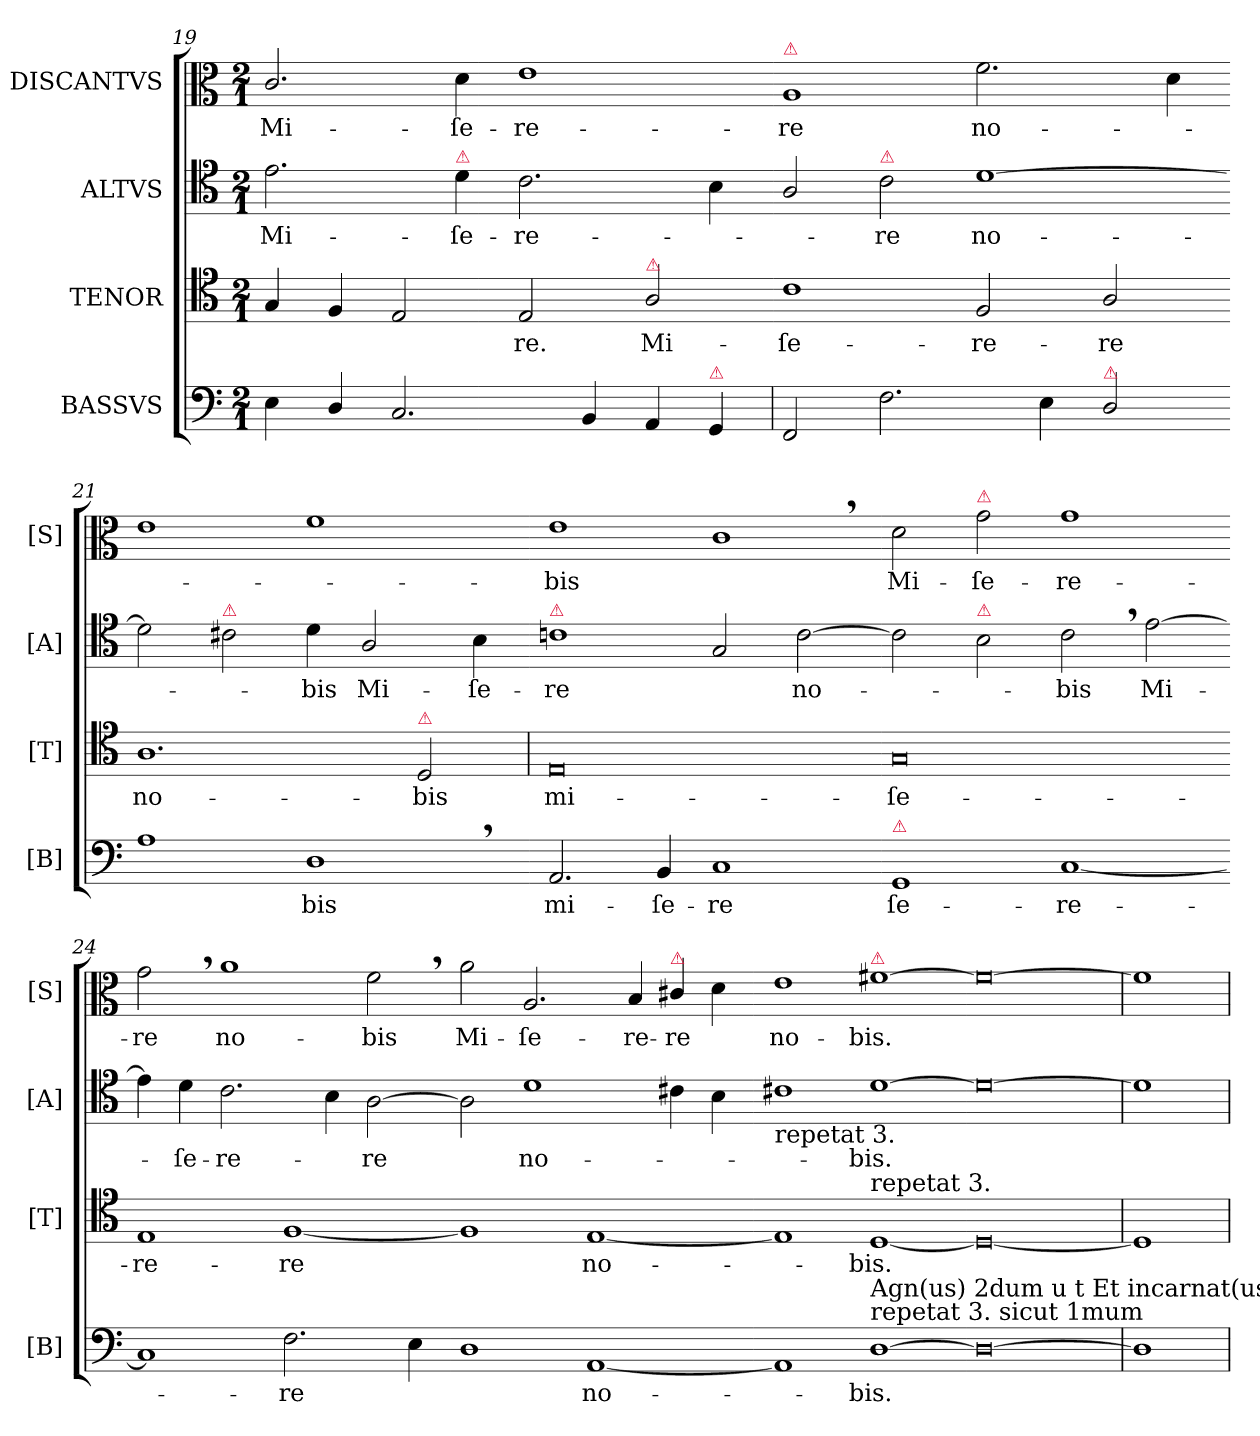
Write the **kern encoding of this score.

**kern	**text	**kern	**text	**kern	**text	**kern	**text
*part4	*part4	*part3	*part3	*part2	*part2	*part1	*part1
*staff4	*staff4	*staff3	*staff3	*staff2	*staff2	*staff1	*staff1
*I"BASSVS	*	*I"TENOR	*	*I"ALTVS	*	*I"DISCANTVS	*
*I'[B]	*	*I'[T]	*	*I'[A]	*	*I'[S]	*
*clefF4	*	*clefC4	*	*clefC4	*	*clefC3	*
*k[]	*	*k[]	*	*k[]	*	*k[]	*
*D:dor	*	*D:dor	*	*D:dor	*	*D:dor	*
*M2/1	*	*M2/1	*	*M2/1	*	*M2/1	*
=19	=19	=19	=19	=19	=19	=19	=19
4E\	.	4G/	.	2.e\	Mi-	2.c/	Mi-
4D/	.	4F/	.	.	.	.	.
2.C/	.	2E/	.	.	.	.	.
!	!	!	!	!LO:TX:a:color=crimson:t=⚠	!	!	!
.	.	.	.	4d\	-ſe-	4d\	-ſe-
.	.	2E/	-re.	2.c\	-re-	1e	-re-
4BB/	.	.	.	.	.	.	.
!	!	!LO:TX:a:color=crimson:t=⚠	!	!	!	!	!
4AA/	.	2A/	Mi-	.	.	.	.
!LO:TX:a:color=crimson:t=⚠	!	!	!	!	!	!	!
4GG/	.	.	.	4B\	.	.	.
=20	=20-	=20-	=20-	=20-	=20-	=20-	=20-
!	!	!	!	!	!	!LO:TX:a:color=crimson:t=⚠	!
2FF/	.	1c	-ſe-	2A/	.	1A	-re
!	!	!	!	!LO:TX:a:color=crimson:t=⚠	!	!	!
2.F\	.	.	.	2c\	-re	.	.
.	.	2F/	-re-	[1d	no-	2.f\	no-
4E\	.	.	.	.	.	.	.
!LO:TX:a:color=crimson:t=⚠	!	!	!	!	!	!	!
2D/	.	2A/	-re	.	.	.	.
.	.	.	.	.	.	4d\	.
=21-	=21-	=21-	=21-	=21-	=21-	=21-	=21-
1A	.	1.A	no-	2d]	.	1e	.
!	!	!	!	!LO:TX:a:color=crimson:t=⚠	!	!	!
.	.	.	.	2c#X\	.	.	.
1D,>	-bis	.	.	4d\	-bis	1f	.
.	.	.	.	2A/	Mi-	.	.
!	!	!LO:TX:a:color=crimson:t=⚠	!	!	!	!	!
.	.	2D/	-bis	.	.	.	.
.	.	.	.	4B\	-ſe-	.	.
=22-	=22-	=22	=22-	=22-	=22-	=22-	=22-
!	!	!	!	!LO:TX:a:color=crimson:t=⚠	!	!	!
2.AA/	mi-	0E	mi-	1cn	-re	1e	-bis
4BB/	-ſe-	.	.	.	.	.	.
1C	-re	.	.	2G/	.	1c,>	.
.	.	.	.	[2c\	no-	.	.
=23-	=23-	=23-	=23-	=23-	=23-	=23-	=23-
!LO:TX:a:color=crimson:t=⚠	!	!	!	!	!	!	!
1GG	ſe-	0G	-ſe-	2c\]	.	2d\	Mi-
!	!	!	!	!	!	!LO:TX:a:color=crimson:t=⚠	!
!	!	!	!	!LO:TX:a:color=crimson:t=⚠	!	!	!
.	.	.	.	2B\	.	2g\	-ſe-
[1C	-re-	.	.	2c,>\	-bis	1g	-re-
.	.	.	.	[2e\	Mi-	.	.
=24-	=24-	=24-	=24-	=24-	=24-	=24-	=24-
1C]	.	1E	-re-	4e\]	.	2g,>\	-re
.	.	.	.	4d\	-ſe-	.	.
.	.	.	.	2.c\	-re-	1a	no-
2.F\	-re	[1F	-re	.	.	.	.
.	.	.	.	4B\	.	.	.
.	.	.	.	[2A\	-re	2f,>\	-bis
4E\	.	.	.	.	.	.	.
=25-	=25-	=25-	=25-	=25-	=25-	=25-	=25-
1D	.	1F]	.	2A\]	.	2a\	Mi-
.	.	.	.	1d	no-	2.A/	-ſe-
[1AA	no-	[1E	no-	.	.	.	.
.	.	.	.	.	.	4B/	-re-
!	!	!	!	!	!	!LO:TX:a:color=crimson:t=⚠	!
.	.	.	.	4c#X\	.	4c#X/	-re
.	.	.	.	4B\	.	4d\	.
=26-	=26-	=26-	=26-	=26-	=26-	=26-	=26-
!	!	!	!	!LO:TX:b:t=repetat 3.	!	!	!
1AA]	.	1E]	.	1c#X	.	1e	no-
!	!	!	!	!	!	!LO:TX:a:color=crimson:t=⚠	!
!	!	!LO:TX:a:t=repetat 3.	!	!	!	!	!
!LO:TX:a:t=Agn(us) 2dum u t Et incarnat(us)\nrepetat 3. sicut 1mum	!	!	!	!	!	!	!
[1D\	-bis.	[1D/	-bis.	[1d\	-bis.	[1f#X\	-bis.
=27-	=27-	=27-	=27-	=27-	=27-	=27-	=27-
0D\_	.	0D/_	.	0d\_	.	0f#\_	.
=28	=28	=28	=28	=28	=28	=28	=28
1D\]	.	1D/]	.	1d\]	.	1f#\]	.
=	=	=	=	=	=	=	=
*-	*-	*-	*-	*-	*-	*-	*-
